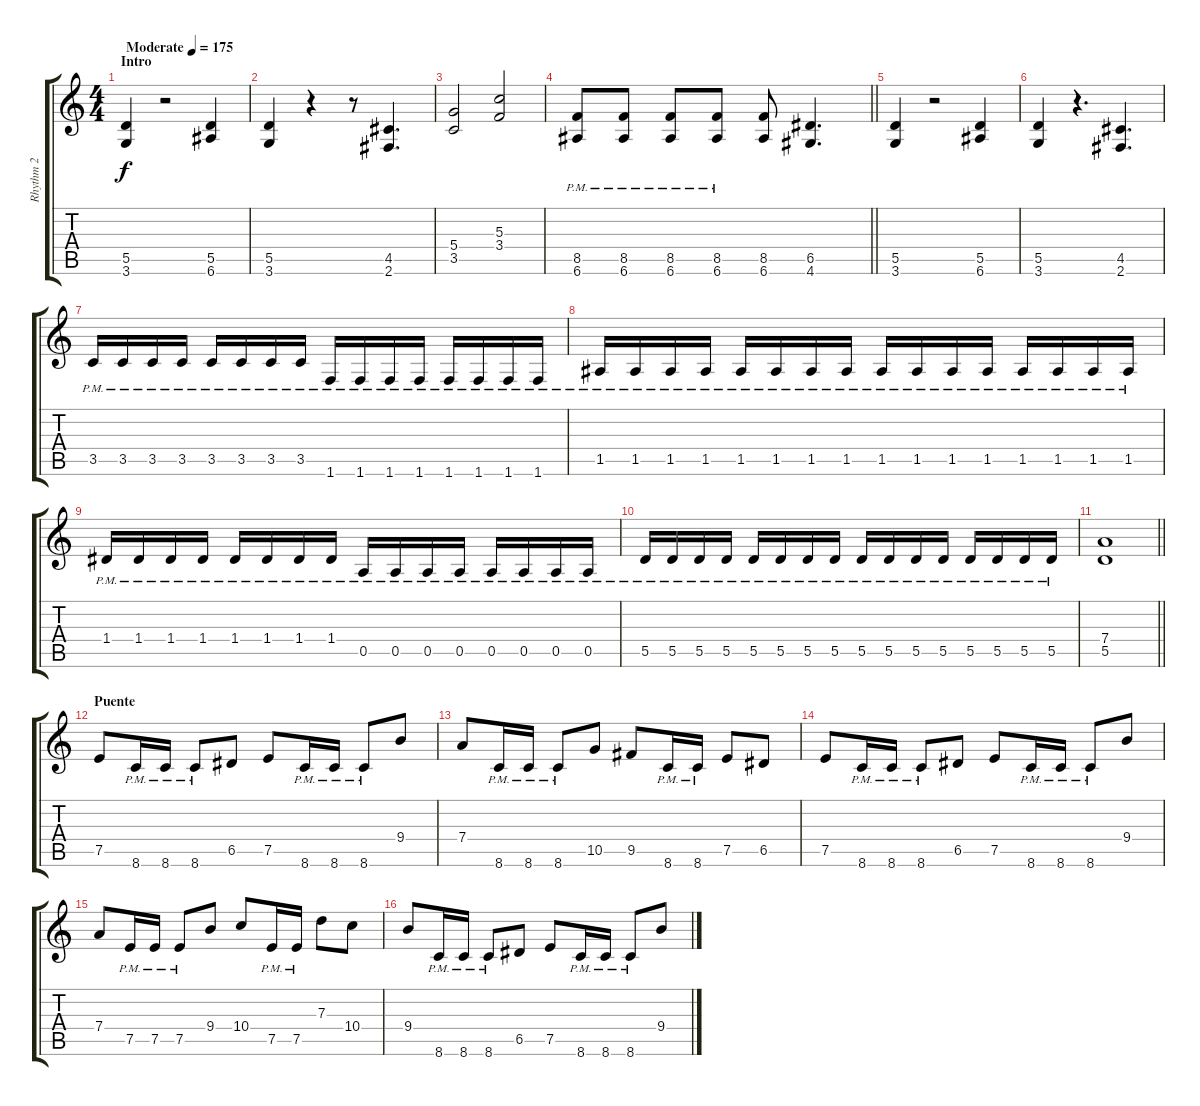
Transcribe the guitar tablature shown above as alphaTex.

\track ("Rhythm 2" "Rhythm 2") {instrument distortionguitar}
\staff {score tabs}
\tuning (E4 B3 G3 D3 A2 E2) {hide}
\ts (4 4)
\section ("" "Intro")
\tempo (175 "Moderate")
\clef g2
\ks c
(5.5 3.6).4{dy f instrument distortionguitar} r.2 (5.5 6.6).4 |
(5.5 3.6).4 r.4 r.8 (4.5 2.6).4{d} |
(5.4 3.5).2 (5.3 3.4).2 |
\barLineRight lightlight
(8.5{pm} 6.6{pm}).8 (8.5{pm} 6.6{pm}).8 (8.5{pm} 6.6{pm}).8 (8.5{pm} 6.6{pm}).8 (8.5 6.6).8 (6.5 4.6).4{d} |
\section ("" "")
(5.5 3.6).4 r.2 (5.5 6.6).4 |
(5.5 3.6).4 r.4{d} (4.5 2.6).4{d} |
3.5{pm}.16 3.5{pm}.16 3.5{pm}.16 3.5{pm}.16 3.5{pm}.16 3.5{pm}.16 3.5{pm}.16 3.5{pm}.16 1.6{pm}.16 1.6{pm}.16 1.6{pm}.16 1.6{pm}.16 1.6{pm}.16 1.6{pm}.16 1.6{pm}.16 1.6{pm}.16 |
1.5{pm}.16 1.5{pm}.16 1.5{pm}.16 1.5{pm}.16 1.5{pm}.16 1.5{pm}.16 1.5{pm}.16 1.5{pm}.16 1.5{pm}.16 1.5{pm}.16 1.5{pm}.16 1.5{pm}.16 1.5{pm}.16 1.5{pm}.16 1.5{pm}.16 1.5{pm}.16 |
1.4{pm}.16 1.4{pm}.16 1.4{pm}.16 1.4{pm}.16 1.4{pm}.16 1.4{pm}.16 1.4{pm}.16 1.4{pm}.16 0.5{pm}.16 0.5{pm}.16 0.5{pm}.16 0.5{pm}.16 0.5{pm}.16 0.5{pm}.16 0.5{pm}.16 0.5{pm}.16 |
5.5{pm}.16 5.5{pm}.16 5.5{pm}.16 5.5{pm}.16 5.5{pm}.16 5.5{pm}.16 5.5{pm}.16 5.5{pm}.16 5.5{pm}.16 5.5{pm}.16 5.5{pm}.16 5.5{pm}.16 5.5{pm}.16 5.5{pm}.16 5.5{pm}.16 5.5{pm}.16 |
\barLineRight lightlight
(7.4 5.5).1 |
\section ("" "Puente")
7.5.8 8.6{pm}.16 8.6{pm}.16 8.6{pm}.8 6.5.8 7.5.8 8.6{pm}.16 8.6{pm}.16 8.6{pm}.8 9.4.8 |
7.4.8 8.6{pm}.16 8.6{pm}.16 8.6{pm}.8 10.5.8 9.5.8 8.6{pm}.16 8.6{pm}.16 7.5.8 6.5.8 |
7.5.8 8.6{pm}.16 8.6{pm}.16 8.6{pm}.8 6.5.8 7.5.8 8.6{pm}.16 8.6{pm}.16 8.6{pm}.8 9.4.8 |
7.4.8 7.5{pm}.16 7.5{pm}.16 7.5{pm}.8 9.4.8 10.4.8 7.5{pm}.16 7.5{pm}.16 7.3.8 10.4.8 |
9.4.8 8.6{pm}.16 8.6{pm}.16 8.6{pm}.8 6.5.8 7.5.8 8.6{pm}.16 8.6{pm}.16 8.6{pm}.8 9.4.8
